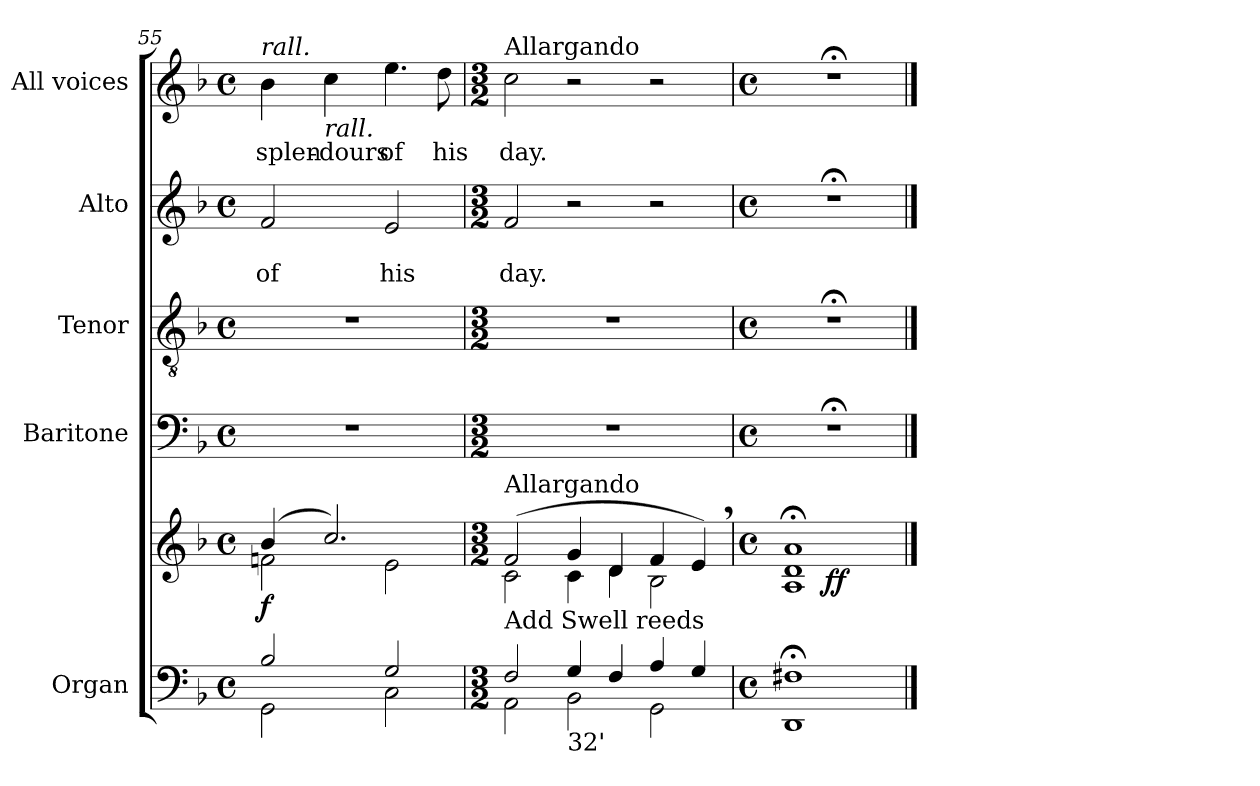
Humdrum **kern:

**kern	**kern	**dynam	**kern	**kern	**kern	**text	**text	**kern	**text
*part5	*part5	*part5	*part4	*part3	*part2	*part2	*part2	*part1	*part1
*staff6	*staff5	*staff5/6	*staff4	*staff3	*staff2	*staff2	*staff2	*staff1	*staff1
*I"Organ	*	*	*I"Baritone	*I"Tenor	*I"Alto	*	*	*I"All voices	*
*clefF4	*clefG2	*	*clefF4	*clefGv2	*clefG2	*	*	*clefG2	*
*k[b-]	*k[b-]	*	*k[b-]	*k[b-]	*k[b-]	*	*	*k[b-]	*
*d:	*d:	*	*d:	*d:	*d:	*	*	*d:	*
*M4/4	*M4/4	*	*M4/4	*M4/4	*M4/4	*	*	*M4/4	*
*met(c)	*met(c)	*	*met(c)	*met(c)	*met(c)	*	*	*met(c)	*
=55	=55	=55	=55	=55	=55	=55	=55	=55	=55
*^	*^	*	*	*	*	*	*	*	*
!	!	!	!	!	!	!	!	!	!	!LO:TX:a:i:t=rall.	!
!	!	!	!	!LO:DY:b	!	!	!	!	!LO:LY:b	!	!LO:LY:b
2B-/	2GG\	(4b-/	2fn\	f	1r	1r	2f/	.	of	4b-\	splen-
!	!	!	!	!	!	!	!	!	!	!LO:TX:b:i:t=rall.	!
!	!	!	!	!	!	!	!	!	!	!	!LO:LY:b
.	.	2.cc/)	.	.	.	.	.	.	.	4cc\	-dours
!	!	!	!	!	!	!	!	!	!LO:LY:b	!	!LO:LY:b
2G/	2C\	.	2e\	.	.	.	2e/	.	his	4.ee\	of
!	!	!	!	!	!	!	!	!	!	!	!LO:LY:b
.	.	.	.	.	.	.	.	.	.	8dd\	his
=56	=56	=56	=56	=56	=56	=56	=56	=56	=56	=56	=56
*M3/2	*	*M3/2	*	*	*M3/2	*M3/2	*M3/2	*	*	*M3/2	*
!	!	!	!	!	!	!	!	!	!	!LO:TX:a:t=Allargando	!
!	!	!LO:TX:a:t=Allargando	!	!	!	!	!	!	!	!	!
!LO:TX:a:t=Add Swell reeds	!	!	!	!	!	!	!	!	!	!	!
!	!	!	!	!	!	!	!	!	!LO:LY:b	!	!LO:LY:b
2F/	2AA\	(2f/	2c\	.	1.r	1.r	2f/	.	day.	2cc\	day.
!LO:TX:b:t=32'	!	!	!	!	!	!	!	!	!	!	!
4G/	2BB-\	4g/	4c\	.	.	.	2r	.	.	2r	.
4F/	.	4d/	4d\	.	.	.	.	.	.	.	.
4A/	2GG\	4f/	2B-\	.	.	.	2r	.	.	2r	.
4G/	.	4e,>/)	.	.	.	.	.	.	.	.	.
*v	*v	*	*	*	*	*	*	*	*	*	*
=57	=57	=57	=57	=57	=57	=57	=57	=57	=57	=57
*M4/4	*M4/4	*	*	*M4/4	*M4/4	*M4/4	*	*	*M4/4	*
*met(c)	*met(c)	*	*	*met(c)	*met(c)	*met(c)	*	*	*met(c)	*
1DD; 1F#X;	1A;< 1d;< 1a;<	4ryy	.	1r;<	1r;<	1r;<	.	.	1r;<	.
!	!	!	!LO:DY:b	!	!	!	!	!	!	!
.	.	2.ryy	ff	.	.	.	.	.	.	.
*	*v	*v	*	*	*	*	*	*	*	*
==	==	==	==	==	==	==	==	==	==
*-	*-	*-	*-	*-	*-	*-	*-	*-	*-
